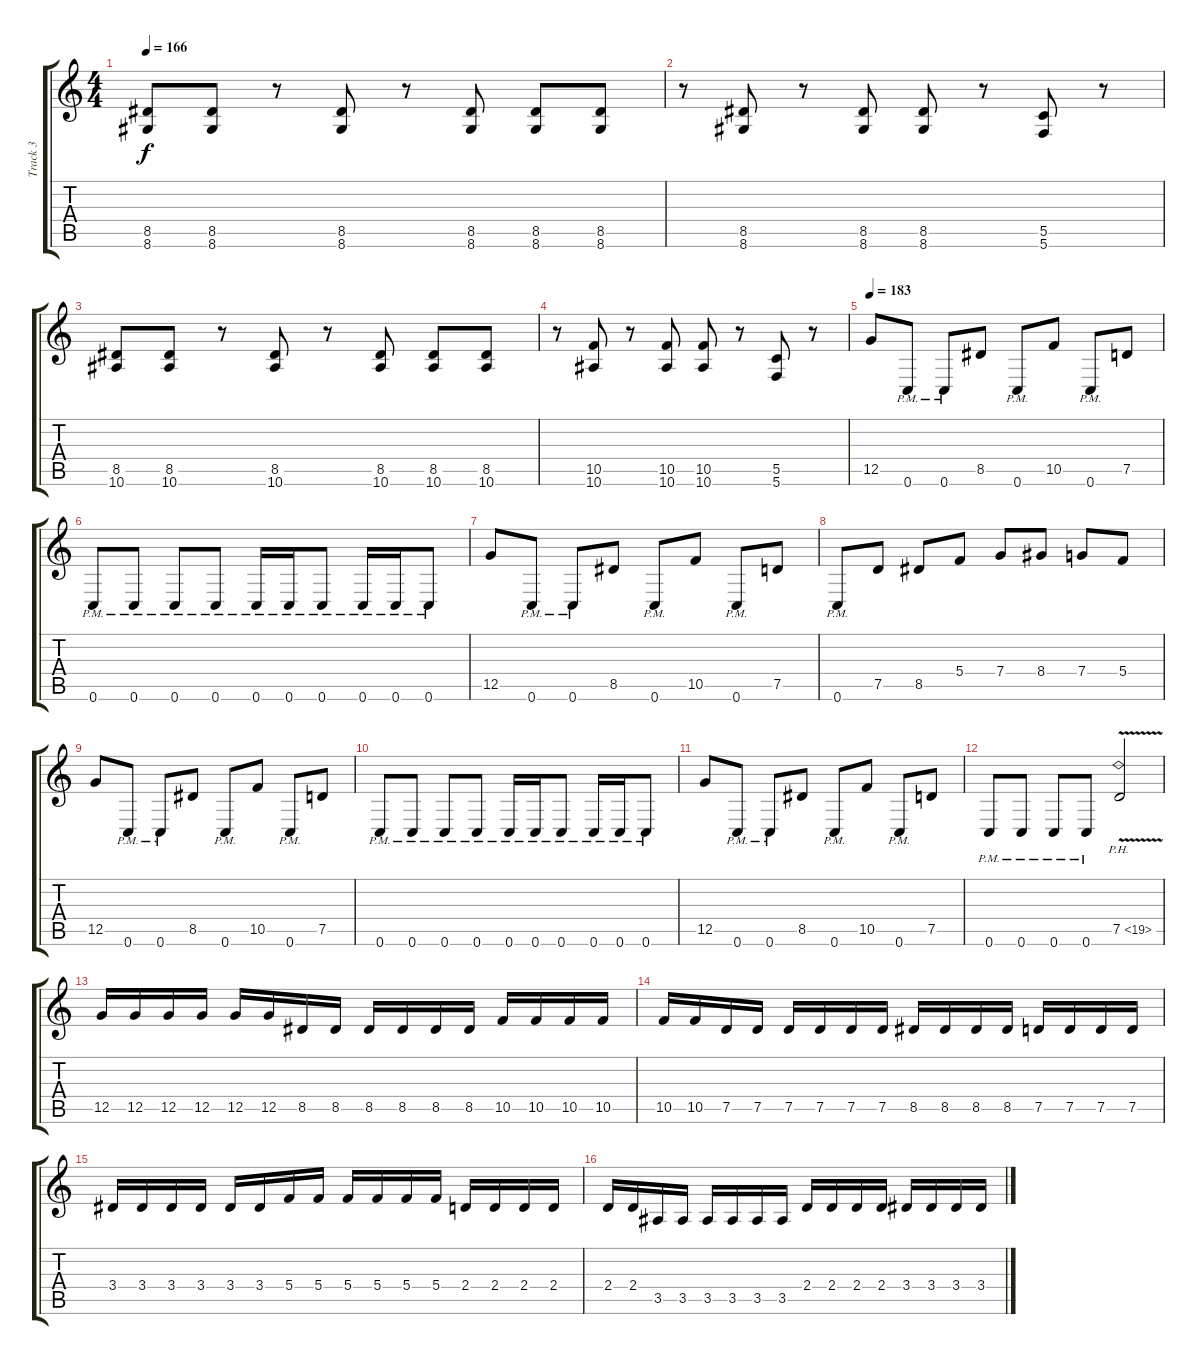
\track ("Track 3" "Track 3") {instrument distortionguitar}
\staff {score tabs}
\tuning (D4 A3 F3 C3 G2 C2) {hide}
\ts (4 4)
\tempo 166
\clef g2
\ks c
(8.5 8.6).8{dy f} (8.5 8.6).8 r.8 (8.5 8.6).8 r.8 (8.5 8.6).8 (8.5 8.6).8 (8.5 8.6).8 |
r.8 (8.5 8.6).8 r.8 (8.5 8.6).8 (8.5 8.6).8 r.8 (5.5 5.6).8 r.8 |
(8.5 10.6).8 (8.5 10.6).8 r.8 (8.5 10.6).8 r.8 (8.5 10.6).8 (8.5 10.6).8 (8.5 10.6).8 |
r.8 (10.5 10.6).8 r.8 (10.5 10.6).8 (10.5 10.6).8 r.8 (5.5 5.6).8 r.8 |
\tempo 183
12.5.8 0.6{pm}.8 0.6{pm}.8 8.5.8 0.6{pm}.8 10.5.8 0.6{pm}.8 7.5.8 |
0.6{pm}.8 0.6{pm}.8 0.6{pm}.8 0.6{pm}.8 0.6{pm}.16 0.6{pm}.16 0.6{pm}.8 0.6{pm}.16 0.6{pm}.16 0.6{pm}.8 |
12.5.8 0.6{pm}.8 0.6{pm}.8 8.5.8 0.6{pm}.8 10.5.8 0.6{pm}.8 7.5.8 |
0.6{pm}.8 7.5.8 8.5.8 5.4.8 7.4.8 8.4.8 7.4.8 5.4.8 |
12.5.8 0.6{pm}.8 0.6{pm}.8 8.5.8 0.6{pm}.8 10.5.8 0.6{pm}.8 7.5.8 |
0.6{pm}.8 0.6{pm}.8 0.6{pm}.8 0.6{pm}.8 0.6{pm}.16 0.6{pm}.16 0.6{pm}.8 0.6{pm}.16 0.6{pm}.16 0.6{pm}.8 |
12.5.8 0.6{pm}.8 0.6{pm}.8 8.5.8 0.6{pm}.8 10.5.8 0.6{pm}.8 7.5.8 |
0.6{pm}.8 0.6{pm}.8 0.6{pm}.8 0.6{pm}.8 7.5{ph 12 v}.2 |
12.5.16 12.5.16 12.5.16 12.5.16 12.5.16 12.5.16 8.5.16 8.5.16 8.5.16 8.5.16 8.5.16 8.5.16 10.5.16 10.5.16 10.5.16 10.5.16 |
10.5.16 10.5.16 7.5.16 7.5.16 7.5.16 7.5.16 7.5.16 7.5.16 8.5.16 8.5.16 8.5.16 8.5.16 7.5.16 7.5.16 7.5.16 7.5.16 |
3.4.16 3.4.16 3.4.16 3.4.16 3.4.16 3.4.16 5.4.16 5.4.16 5.4.16 5.4.16 5.4.16 5.4.16 2.4.16 2.4.16 2.4.16 2.4.16 |
2.4.16 2.4.16 3.5.16 3.5.16 3.5.16 3.5.16 3.5.16 3.5.16 2.4.16 2.4.16 2.4.16 2.4.16 3.4.16 3.4.16 3.4.16 3.4.16
